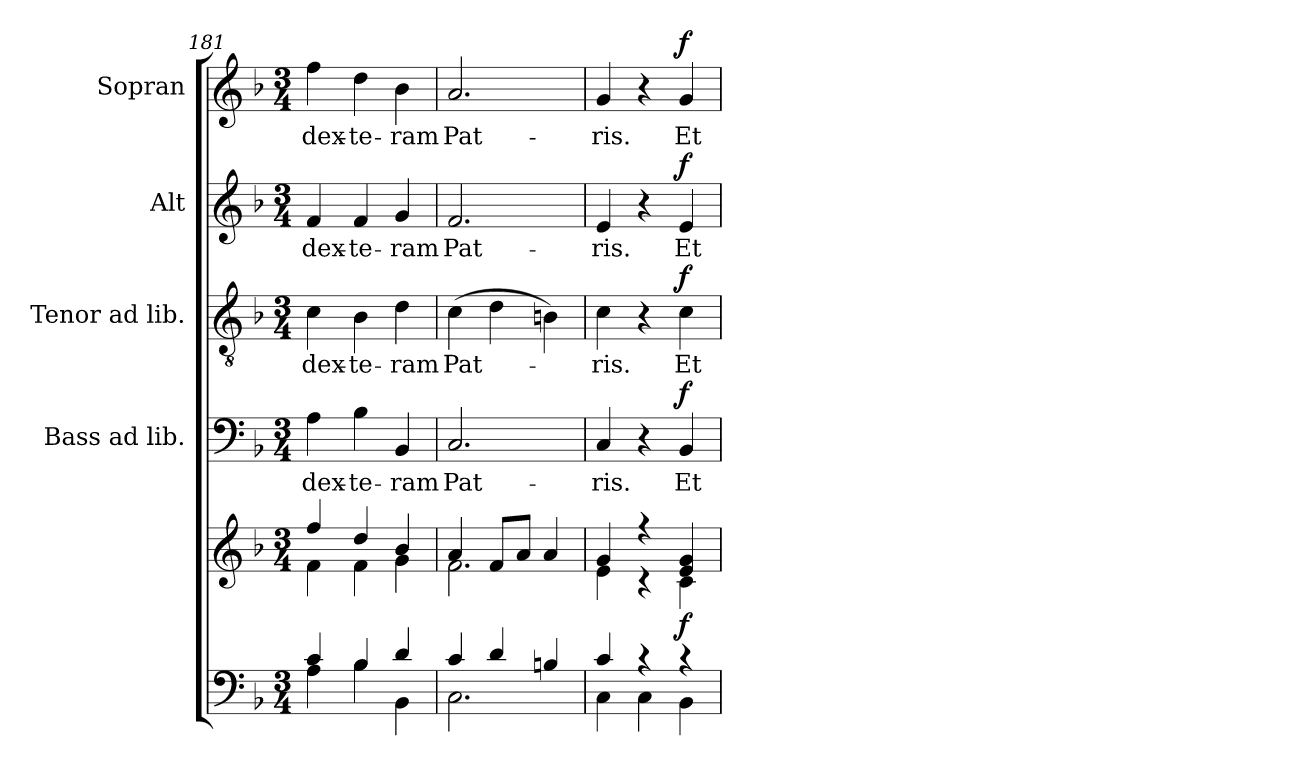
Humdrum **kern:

**kern	**kern	**dynam	**kern	**text	**dynam	**kern	**text	**dynam	**kern	**text	**dynam	**kern	**text	**dynam
*part5	*part5	*part5	*part4	*part4	*part4	*part3	*part3	*part3	*part2	*part2	*part2	*part1	*part1	*part1
*staff6	*staff5	*staff5/6	*staff4	*staff4	*staff4	*staff3	*staff3	*staff3	*staff2	*staff2	*staff2	*staff1	*staff1	*staff1
*	*	*	*I"Bass ad lib.	*	*	*I"Tenor ad lib.	*	*	*I"Alt	*	*	*I"Sopran	*	*
*	*	*	*I'B.	*	*	*I'T.	*	*	*I'A.	*	*	*I'S.	*	*
*clefF4	*clefG2	*	*clefF4	*	*	*clefGv2	*	*	*clefG2	*	*	*clefG2	*	*
*k[b-]	*k[b-]	*	*k[b-]	*	*	*k[b-]	*	*	*k[b-]	*	*	*k[b-]	*	*
*F:	*F:	*	*F:	*	*	*F:	*	*	*F:	*	*	*F:	*	*
*M3/4	*M3/4	*	*M3/4	*	*	*M3/4	*	*	*M3/4	*	*	*M3/4	*	*
=181	=181	=181	=181	=181	=181	=181	=181	=181	=181	=181	=181	=181	=181	=181
*^	*^	*	*	*	*	*	*	*	*	*	*	*	*	*
!	!	!	!	!	!	!LO:LY:b	!	!	!LO:LY:b	!	!	!LO:LY:b	!	!	!LO:LY:b	!
4c/	4A\	4ff/	4f\	.	4A\	dex-	.	4c\	dex-	.	4f/	dex-	.	4ff\	dex-	.
!	!	!	!	!	!	!LO:LY:b	!	!	!LO:LY:b	!	!	!LO:LY:b	!	!	!LO:LY:b	!
4B-/	4B-\	4dd/	4f\	.	4B-\	-te-	.	4B-\	-te-	.	4f/	-te-	.	4dd\	-te-	.
!	!	!	!	!	!	!LO:LY:b	!	!	!LO:LY:b	!	!	!LO:LY:b	!	!	!LO:LY:b	!
4d/	4BB-\	4b-/	4g\	.	4BB-/	-ram	.	4d\	-ram	.	4g/	-ram	.	4b-\	-ram	.
=182	=182	=182	=182	=182	=182	=182	=182	=182	=182	=182	=182	=182	=182	=182	=182	=182
!	!	!	!	!	!	!LO:LY:b	!	!	!LO:LY:b	!	!	!LO:LY:b	!	!	!LO:LY:b	!
4c/	2.C\	4a/	2.f\	.	2.C/	Pat-	.	(>4c\	Pat-	.	2.f/	Pat-	.	2.a/	Pat-	.
4d/	.	8f/L	.	.	.	.	.	4d\	.	.	.	.	.	.	.	.
.	.	8a/J	.	.	.	.	.	.	.	.	.	.	.	.	.	.
4Bn/	.	4a/	.	.	.	.	.	4Bn\)	.	.	.	.	.	.	.	.
!!LO:LB:g=z
=183	=183	=183	=183	=183	=183	=183	=183	=183	=183	=183	=183	=183	=183	=183	=183	=183
!	!	!	!	!	!	!LO:LY:b	!	!	!LO:LY:b	!	!	!LO:LY:b	!	!	!LO:LY:b	!
4c/	4C\	4g/	4e\	.	4C/	-ris.	.	4c\	-ris.	.	4e/	-ris.	.	4g/	-ris.	.
4rB	4C\	4r	4r	.	4r	.	.	4r	.	.	4r	.	.	4r	.	.
!	!	!	!	!LO:DY:b	!	!LO:LY:b	!LO:DY:a	!	!LO:LY:b	!LO:DY:a	!	!LO:LY:b	!LO:DY:a	!	!LO:LY:b	!LO:DY:a
4rB	4BB-\	4e/ 4g/	4c\	f	4BB-/	Et	f	4c\	Et	f	4e/	Et	f	4g/	Et	f
*v	*v	*	*	*	*	*	*	*	*	*	*	*	*	*	*	*
*	*v	*v	*	*	*	*	*	*	*	*	*	*	*	*	*
=	=	=	=	=	=	=	=	=	=	=	=	=	=	=
*-	*-	*-	*-	*-	*-	*-	*-	*-	*-	*-	*-	*-	*-	*-
